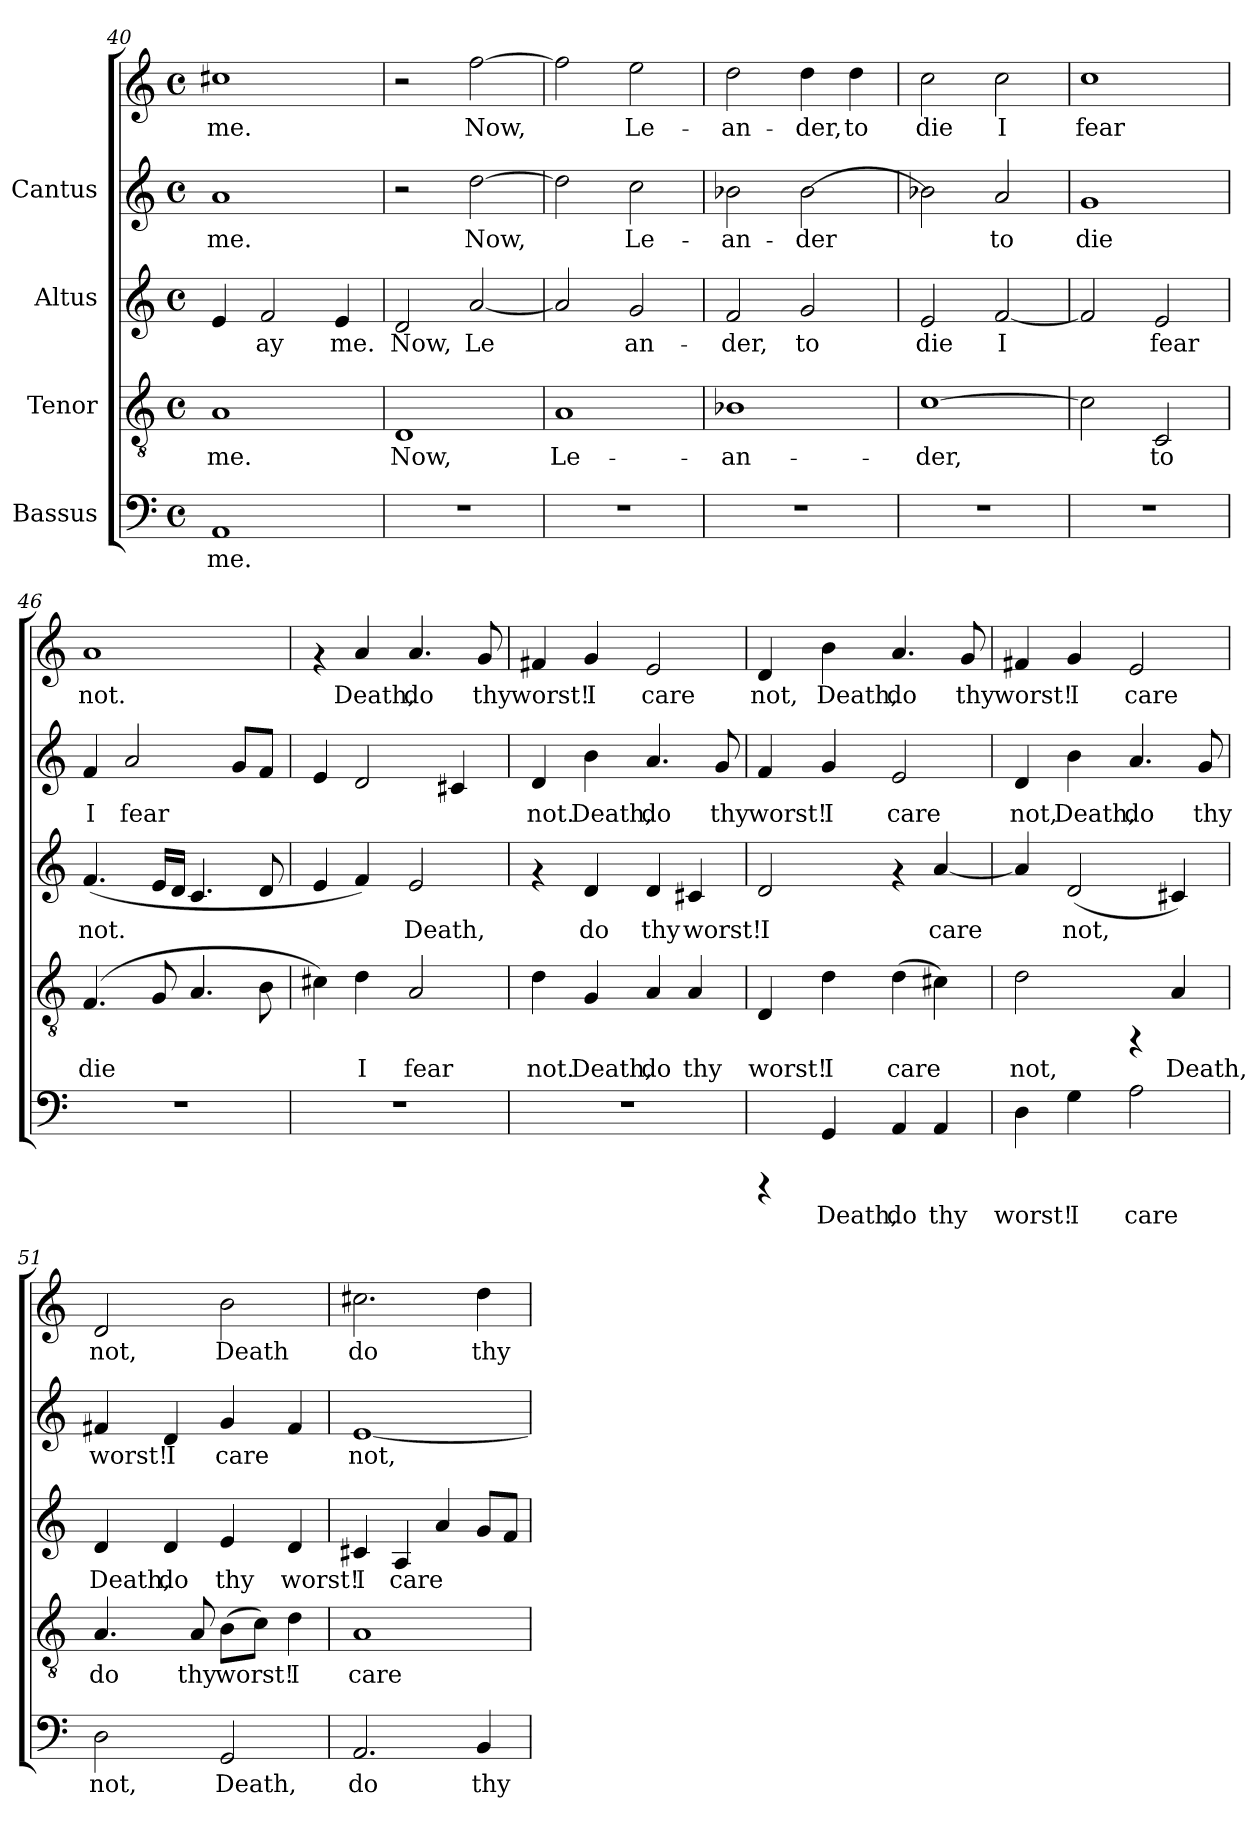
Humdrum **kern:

**kern	**text	**kern	**text	**kern	**text	**kern	**text	**kern	**text
*part4	*part4	*part3	*part3	*part2	*part2	*part1	*part1	*part1	*part1
*staff5	*staff5	*staff4	*staff4	*staff3	*staff3	*staff2	*staff2	*staff1	*staff1
*I"Bassus	*	*I"Tenor	*	*I"Altus	*	*I"Cantus	*	*	*
*clefF4	*	*clefGv2	*	*clefG2	*	*clefG2	*	*clefG2	*
*M4/4	*	*M4/4	*	*M4/4	*	*M4/4	*	*M4/4	*
*met(c)	*	*met(c)	*	*met(c)	*	*met(c)	*	*met(c)	*
=40	=40	=40	=40	=40	=40	=40	=40	=40	=40
!	!LO:LY:b:cj	!	!LO:LY:b:cj	!	!LO:LY:b:cj	!	!LO:LY:b:cj	!	!LO:LY:b:cj
1AA	me.	1A	me.	4e/	.	1a	me.	1cc#X	me.
!	!	!	!	!	!LO:LY:b:cj	!	!	!	!
.	.	.	.	2f/	ay	.	.	.	.
!	!	!	!	!	!LO:LY:b:cj	!	!	!	!
.	.	.	.	4e/	me.	.	.	.	.
=41	=41	=41	=41	=41	=41	=41	=41	=41	=41
!	!	!	!LO:LY:b:cj	!	!LO:LY:b:cj	!	!	!	!
1r	.	1D	Now,	2d/	Now,	2r	.	2r	.
!	!	!	!	!	!LO:LY:b:cj	!	!LO:LY:b:cj	!	!LO:LY:b:cj
.	.	.	.	[<2a/	Le-	[>2dd\	Now,	[>2ff\	Now,
!!LO:PB:g=z
=42	=42	=42	=42	=42	=42	=42	=42	=42	=42
!	!	!	!LO:LY:b:cj	!	!LO:LY:b:cj	!	!LO:LY:b:cj	!	!LO:LY:b:cj
1r	.	1A	Le-	2a/]	-	2dd\]	-	2ff\]	.
!	!	!	!	!	!LO:LY:b:cj	!	!LO:LY:b:cj	!	!LO:LY:b:cj
.	.	.	.	2g/	an-	2cc\	Le-	2ee\	Le-
=43	=43	=43	=43	=43	=43	=43	=43	=43	=43
!	!	!	!LO:LY:b:cj	!	!LO:LY:b:cj	!	!LO:LY:b:cj	!	!LO:LY:b:cj
1r	.	1B-X	-an-	2f/	-der,	2b-X\	an-	2dd\	-an-
!	!	!	!	!	!LO:LY:b:cj	!	!LO:LY:b:cj	!	!LO:LY:b:cj
.	.	.	.	2g/	to	[>2b-\	-der	4dd\	-der,
!	!	!	!	!	!	!	!	!	!LO:LY:b:cj
.	.	.	.	.	.	.	.	4dd\	to
=44	=44	=44	=44	=44	=44	=44	=44	=44	=44
!	!	!	!LO:LY:b:cj	!	!LO:LY:b:cj	!	!LO:LY:b:cj	!	!LO:LY:b:cj
1r	.	[>1c	-der,	2e/	die	2b-X\]	.	2cc\	die
!	!	!	!	!	!LO:LY:b:cj	!	!LO:LY:b:cj	!	!LO:LY:b:cj
.	.	.	.	[<2f/	I	2a/	to	2cc\	I
=45	=45	=45	=45	=45	=45	=45	=45	=45	=45
!	!	!	!LO:LY:b:cj	!	!LO:LY:b:cj	!	!LO:LY:b:cj	!	!LO:LY:b:cj
1r	.	2c\]	.	2f/]	.	1g	die	1cc	fear
!	!	!	!LO:LY:b:cj	!	!LO:LY:b:cj	!	!	!	!
.	.	2C/	to	2e/	fear	.	.	.	.
=46	=46	=46	=46	=46	=46	=46	=46	=46	=46
!	!	!	!LO:LY:b:cj	!	!LO:LY:b:cj	!	!LO:LY:b:cj	!	!LO:LY:b:cj
1r	.	(<4.F/	die	(<4.f/	not.	4f/	I	1a	not.
!	!	!	!	!	!	!	!LO:LY:b:cj	!	!
.	.	.	.	.	.	2a/	fear	.	.
!	!	!	!LO:LY:b:cj	!	!LO:LY:b:cj	!	!	!	!
.	.	8G/	.	16e/L	.	.	.	.	.
!	!	!	!	!	!LO:LY:b:cj	!	!	!	!
.	.	.	.	16d/J	.	.	.	.	.
!	!	!	!LO:LY:b:cj	!	!LO:LY:b:cj	!	!	!	!
.	.	4.A/	.	4.c/	.	.	.	.	.
!	!	!	!	!	!	!	!LO:LY:b:cj	!	!
.	.	.	.	.	.	8g/L	.	.	.
!	!	!	!LO:LY:b:cj	!	!LO:LY:b:cj	!	!LO:LY:b:cj	!	!
.	.	8B\	.	8d/	.	8f/J	.	.	.
=47	=47	=47	=47	=47	=47	=47	=47	=47	=47
!	!	!	!LO:LY:b:cj	!	!LO:LY:b:cj	!	!	!	!
1r	.	4c#X\)	.	4e/	.	4e/	.	4rf	.
!	!	!	!LO:LY:b:cj	!	!LO:LY:b:cj	!	!	!	!LO:LY:b:cj
.	.	4d\	I	4f/)	.	2d/	.	4a/	Death,
!	!	!	!LO:LY:b:cj	!	!LO:LY:b:cj	!	!	!	!LO:LY:b:cj
.	.	2A/	fear	2e/	Death,	.	.	4.a/	do
.	.	.	.	.	.	4c#X/	.	.	.
!	!	!	!	!	!	!	!	!	!LO:LY:b:cj
.	.	.	.	.	.	.	.	8g/	thy
!!LO:LB:g=z
=48	=48	=48	=48	=48	=48	=48	=48	=48	=48
!	!	!	!LO:LY:b:cj	!	!	!	!LO:LY:b:cj	!	!LO:LY:b:cj
1r	.	4d\	not.	4rf	.	4d/	not.	4f#X/	worst!
!	!	!	!LO:LY:b:cj	!	!LO:LY:b:cj	!	!LO:LY:b:cj	!	!LO:LY:b:cj
.	.	4G/	Death,	4d/	do	4b\	Death,	4g/	I
!	!	!	!LO:LY:b:cj	!	!LO:LY:b:cj	!	!LO:LY:b:cj	!	!LO:LY:b:cj
.	.	4A/	do	4d/	thy	4.a/	do	2e/	care
!	!	!	!LO:LY:b:cj	!	!LO:LY:b:cj	!	!	!	!
.	.	4A/	thy	4c#X/	worst!	.	.	.	.
!	!	!	!	!	!	!	!LO:LY:b:cj	!	!
.	.	.	.	.	.	8g/	thy	.	.
=49	=49	=49	=49	=49	=49	=49	=49	=49	=49
!	!	!	!LO:LY:b:cj	!	!LO:LY:b:cj	!	!LO:LY:b:cj	!	!LO:LY:b:cj
4rCCC	.	4D/	worst!	2d/	I	4f/	worst!	4d/	not,
!	!LO:LY:b:cj	!	!LO:LY:b:cj	!	!	!	!LO:LY:b:cj	!	!LO:LY:b:cj
4GG/	Death,	4d\	I	.	.	4g/	I	4b\	Death,
!	!LO:LY:b:cj	!	!LO:LY:b:cj	!	!	!	!LO:LY:b:cj	!	!LO:LY:b:cj
4AA/	do	(>4d\	care	4rf	.	2e/	care	4.a/	do
!	!LO:LY:b:cj	!	!LO:LY:b:cj	!	!LO:LY:b:cj	!	!	!	!
4AA/	thy	4c#X\)	.	[<4a/	care	.	.	.	.
!	!	!	!	!	!	!	!	!	!LO:LY:b:cj
.	.	.	.	.	.	.	.	8g/	thy
=50	=50	=50	=50	=50	=50	=50	=50	=50	=50
!	!LO:LY:b:cj	!	!LO:LY:b:cj	!	!LO:LY:b:cj	!	!LO:LY:b:cj	!	!LO:LY:b:cj
4D\	worst!	2d\	not,	4a/]	.	4d/	not,	4f#X/	worst!
!	!LO:LY:b:cj	!	!	!	!LO:LY:b:cj	!	!LO:LY:b:cj	!	!LO:LY:b:cj
4G\	I	.	.	(<2d/	not,	4b\	Death,	4g/	I
!	!LO:LY:b:cj	!	!	!	!	!	!LO:LY:b:cj	!	!LO:LY:b:cj
2A\	care	4rFF	.	.	.	4.a/	do	2e/	care
!	!	!	!LO:LY:b:cj	!	!LO:LY:b:cj	!	!	!	!
.	.	4A/	Death,	4c#X/)	.	.	.	.	.
!	!	!	!	!	!	!	!LO:LY:b:cj	!	!
.	.	.	.	.	.	8g/	thy	.	.
=51	=51	=51	=51	=51	=51	=51	=51	=51	=51
!	!LO:LY:b:cj	!	!LO:LY:b:cj	!	!LO:LY:b:cj	!	!LO:LY:b:cj	!	!LO:LY:b:cj
2D\	not,	4.A/	do	4d/	Death,	4f#X/	worst!	2d/	not,
!	!	!	!	!	!LO:LY:b:cj	!	!LO:LY:b:cj	!	!
.	.	.	.	4d/	do	4d/	I	.	.
!	!	!	!LO:LY:b:cj	!	!	!	!	!	!
.	.	8A/	thy	.	.	.	.	.	.
!	!LO:LY:b:cj	!	!LO:LY:b:cj	!	!LO:LY:b:cj	!	!LO:LY:b:cj	!	!LO:LY:b:cj
2GG/	Death,	(>8B\L	worst!	4e/	thy	4g/	care	2b\	Death
!	!	!	!LO:LY:b:cj	!	!	!	!	!	!
.	.	8c\J)	.	.	.	.	.	.	.
!	!	!	!LO:LY:b:cj	!	!LO:LY:b:cj	!	!LO:LY:b:cj	!	!
.	.	4d\	I	4d/	worst!	4f#/	.	.	.
!!LO:LB:g=z
=52	=52	=52	=52	=52	=52	=52	=52	=52	=52
!	!LO:LY:b:cj	!	!LO:LY:b:cj	!	!LO:LY:b:cj	!	!LO:LY:b:cj	!	!LO:LY:b:cj
2.AA/	do	1A	care	4c#X/	I	[<1e	not,	2.cc#X\	do
!	!	!	!	!	!LO:LY:b:cj	!	!	!	!
.	.	.	.	4A/	care	.	.	.	.
!	!	!	!	!	!LO:LY:b:cj	!	!	!	!
.	.	.	.	4a/	.	.	.	.	.
!	!LO:LY:b:cj	!	!	!	!LO:LY:b:cj	!	!	!	!LO:LY:b:cj
4BB/	thy	.	.	8g/L	.	.	.	4dd\	thy
!	!	!	!	!	!LO:LY:b:cj	!	!	!	!
.	.	.	.	8f/J	.	.	.	.	.
=	=	=	=	=	=	=	=	=	=
*-	*-	*-	*-	*-	*-	*-	*-	*-	*-
